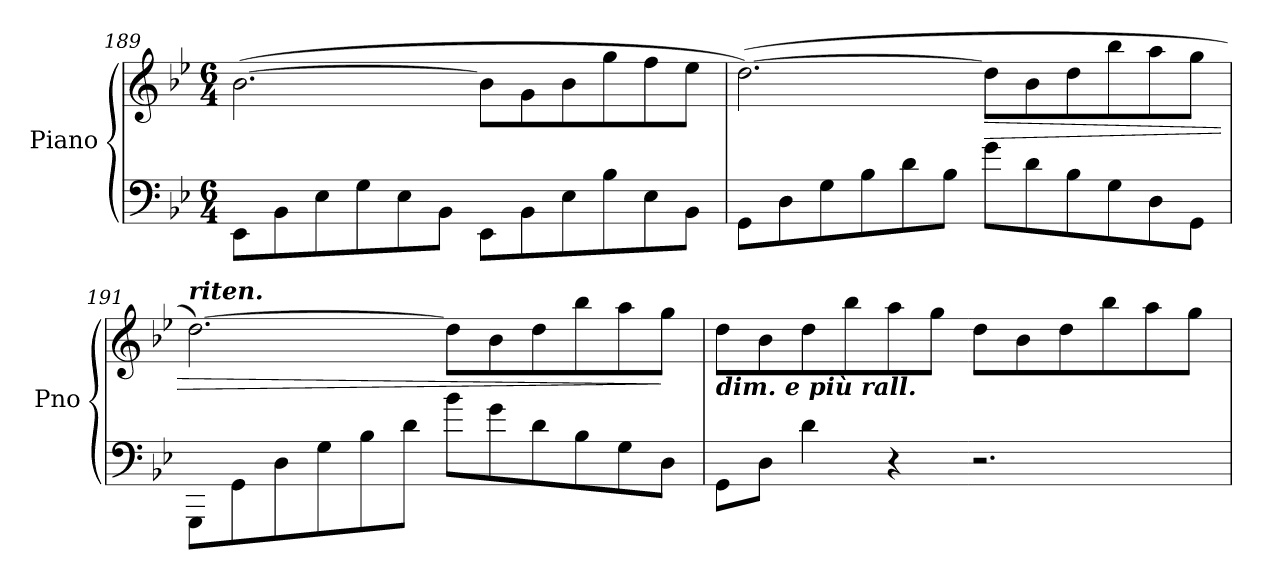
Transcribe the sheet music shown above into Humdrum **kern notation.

**kern	**kern	**dynam
*part1	*part1	*part1
*staff2	*staff1	*staff1/2
*I"Piano	*	*
*I'Pno	*	*
!!LO:LB:g=z
*clefF4	*clefG2	*
*k[b-e-]	*k[b-e-]	*
*B-:	*B-:	*
*M6/4	*M6/4	*
=189	=189	=189
8EE-\L	(>[2.b-\	.
8BB-\	.	.
8E-\	.	.
8G\	.	.
8E-\	.	.
8BB-\J	.	.
8EE-\L	8b-\L]	.
8BB-\	8g\	.
8E-\	8b-\	.
8B-\	8gg\	.
8E-\	8ff\	.
8BB-\J	8ee-\J	.
=190	=190	=190
8GG\L	(>[2.dd\)	.
8D\	.	.
8G\	.	.
8B-\	.	.
8d\	.	.
8B-\J	.	.
!	!	!LO:HP:b
8g\L	8dd\L]	>
8d\	8b-\	.
8B-\	8dd\	.
8G\	8bb-\	.
8D\	8aa\	.
8GG\J	8gg\J	.
=191	=191	=191
!	!LO:TX:a:Bi:t=riten.	!
8GGG\L	[2.dd\)	.
8GG\	.	.
8D\	.	.
8G\	.	.
8B-\	.	.
8d\J	.	.
8b-\L	8dd\L]	.
8g\	8b-\	.
8d\	8dd\	.
8B-\	8bb-\	.
8G\	8aa\	.
8D\J	8gg\J	]
!!LO:PB:g=z
=192	=192	=192
!	!LO:TX:b:Bi:t=dim. e più rall.	!
8GG\L	8dd\L	.
8D\J	8b-\	.
4d\	8dd\	.
.	8bb-\	.
4r	8aa\	.
.	8gg\J	.
2.r	8dd\L	.
.	8b-\	.
.	8dd\	.
.	8bb-\	.
.	8aa\	.
.	8gg\J	.
=	=	=
*-	*-	*-
